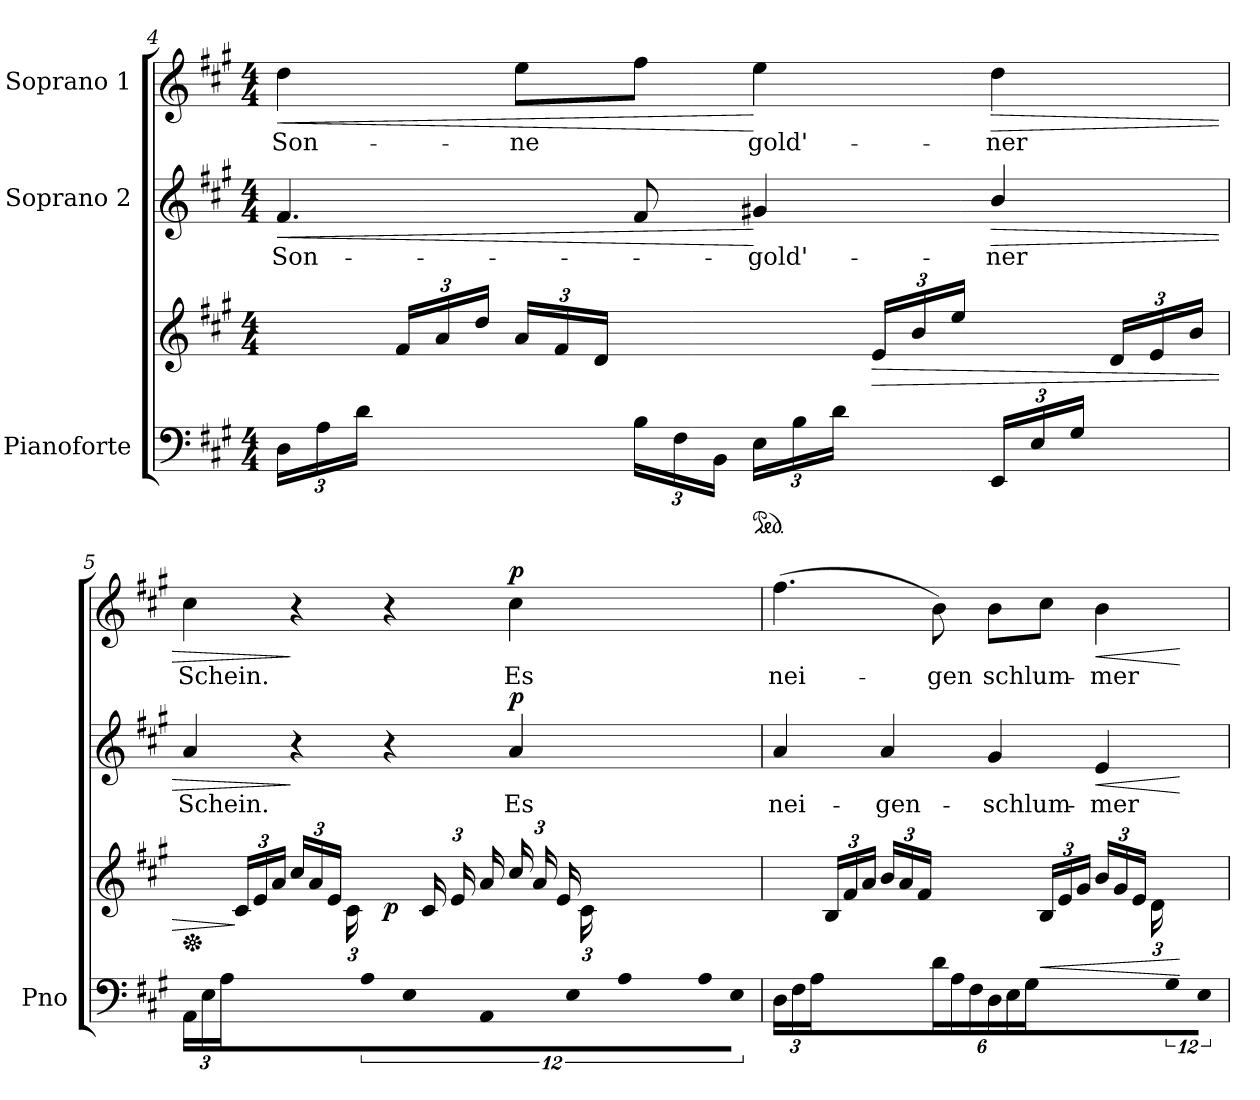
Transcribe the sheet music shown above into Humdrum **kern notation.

**kern	**kern	**dynam	**kern	**text	**dynam	**kern	**text	**dynam
*part3	*part3	*part3	*part2	*part2	*part2	*part1	*part1	*part1
*staff4	*staff3	*staff3/4	*staff2	*staff2	*staff2	*staff1	*staff1	*staff1
*I"Pianoforte	*	*	*I"Soprano 2	*	*	*I"Soprano 1	*	*
*I'Pno	*	*	*	*	*	*	*	*
!!LO:PB:g=z
*clefF4	*clefG2	*	*clefG2	*	*	*clefG2	*	*
*k[f#c#g#]	*k[f#c#g#]	*	*k[f#c#g#]	*	*	*k[f#c#g#]	*	*
*M4/4	*M4/4	*	*M4/4	*	*	*M4/4	*	*
=4	=4	=4	=4	=4	=4	=4	=4	=4
*^	*	*	*	*	*	*	*	*
!	!	!	!	!	!LO:LY:b	!LO:HP:b	!	!LO:LY:b	!LO:HP:b
24D\LL	1ryy	8ryy	.	4.f#/	Son-	<	4dd\	Son-	<
24A\	.	.	.	.	.	.	.	.	.
24d\JJ	.	.	.	.	.	.	.	.	.
4ryy	.	24f#/LL	.	.	.	.	.	.	.
.	.	24a/	.	.	.	.	.	.	.
.	.	24dd/JJ	.	.	.	.	.	.	.
!	!	!	!	!	!	!	!	!LO:LY:b	!
.	.	24a/LL	.	.	.	.	8ee\L	-ne	.
.	.	24f#/	.	.	.	.	.	.	.
.	.	24d/JJ	.	.	.	.	.	.	.
24B\LL	.	4ryy	.	8f#/	.	.	8ff#\J	.	.
24F#\	.	.	.	.	.	.	.	.	.
24BB\JJ	.	.	.	.	.	.	.	.	.
*ped	*	*	*	*	*	*	*	*	*
!	!	!	!	!	!LO:LY:b	!	!	!LO:LY:b	!
24E\LL	.	.	.	4g#X/	gold'-	[	4ee\	gold'-	[
24B\	.	.	.	.	.	.	.	.	.
24d\JJ	.	.	.	.	.	.	.	.	.
!	!	!	!LO:HP:b	!	!	!	!	!	!
8ryy	.	24e/LL	>	.	.	.	.	.	.
.	.	24b/	.	.	.	.	.	.	.
.	.	24ee/JJ	.	.	.	.	.	.	.
!	!	!	!	!	!LO:LY:b	!LO:HP:b	!	!LO:LY:b	!LO:HP:b
24EE/LL	.	8ryy	.	4b/	-ner	>	4dd\	-ner	>
24E/	.	.	.	.	.	.	.	.	.
24G#/JJ	.	.	.	.	.	.	.	.	.
8ryy	.	24d/LL	.	.	.	.	.	.	.
.	.	24e/	.	.	.	.	.	.	.
.	.	24b/JJ	.	.	.	.	.	.	.
!!LO:LB:g=z
=5	=5	=5	=5	=5	=5	=5	=5	=5	=5
*	*	*Xped	*	*	*	*	*	*	*
!	!	!	!	!	!LO:LY:b	!	!	!LO:LY:b	!
24AA\LL	1ryy	8ryy	.	4a/	Schein.	.	4cc#\	Schein.	.
24E\	.	.	.	.	.	.	.	.	.
24A\JJ	.	.	.	.	.	.	.	.	.
24%7ryy	.	24c#/LL	]	.	.	.	.	.	.
.	.	24e/	.	.	.	.	.	.	.
.	.	24a/JJ	.	.	.	.	.	.	.
.	.	24cc#/LL	.	4r	.	]	4r	.	]
.	.	24a/	.	.	.	.	.	.	.
.	.	24e/JJ	.	.	.	.	.	.	.
*	*	*Xbrackettup	*	*	*	*	*	*	*
.	.	24c#\LL	.	.	.	.	.	.	.
24A/	.	12ryy	.	.	.	.	.	.	.
24E/JJ	.	.	.	.	.	.	.	.	.
!	!	!	!LO:DY:b	!	!	!	!	!	!
24AA\LL	.	8ryy	p	4r	.	.	4r	.	.
24E\	.	.	.	.	.	.	.	.	.
24A\JJ	.	.	.	.	.	.	.	.	.
*	*	*brackettup	*	*	*	*	*	*	*
24%7ryy	.	24c#/LL	.	.	.	.	.	.	.
.	.	24e/	.	.	.	.	.	.	.
.	.	24a/JJ	.	.	.	.	.	.	.
!	!	!	!	!	!LO:LY:b	!LO:DY:a	!	!LO:LY:b	!LO:DY:a
.	.	24cc#/LL	.	4a/	Es	p	4cc#\	Es	p
.	.	24a/	.	.	.	.	.	.	.
.	.	24e/JJ	.	.	.	.	.	.	.
*	*	*Xbrackettup	*	*	*	*	*	*	*
.	.	24c#\LL	.	.	.	.	.	.	.
24A/	.	12ryy	.	.	.	.	.	.	.
24E/JJ	.	.	.	.	.	.	.	.	.
!!LO:LB:g=z
=6	=6	=6	=6	=6	=6	=6	=6	=6	=6
!	!	!	!	!	!LO:LY:b	!	!	!LO:LY:b	!
24D\LL	1ryy	8ryy	.	4a/	nei-	.	(4.ff#\	nei-	.
24F#\	.	.	.	.	.	.	.	.	.
24A\JJ	.	.	.	.	.	.	.	.	.
*	*	*brackettup	*	*	*	*	*	*	*
4ryy	.	24B/LL	.	.	.	.	.	.	.
.	.	24f#/	.	.	.	.	.	.	.
.	.	24a/JJ	.	.	.	.	.	.	.
!	!	!	!	!	!LO:LY:b	!	!	!	!
.	.	24b/LL	.	4a/	-gen-	.	.	.	.
.	.	24a/	.	.	.	.	.	.	.
.	.	24f#/JJ	.	.	.	.	.	.	.
*Xbrackettup	*	*	*	*	*	*	*	*	*
!	!	!	!	!	!	!	!	!LO:LY:b	!
24d\LL	.	4ryy	.	.	.	.	8b\)	-gen	.
24A\	.	.	.	.	.	.	.	.	.
24F#\JJ	.	.	.	.	.	.	.	.	.
*brackettup	*	*	*	*	*	*	*	*	*
!	!	!	!	!	!LO:LY:b	!	!	!LO:LY:b	!
24D\LL	.	.	.	4g#/	-schlum-	.	8b\L	schlum-	.
24E\	.	.	.	.	.	.	.	.	.
24G#\JJ	.	.	.	.	.	.	.	.	.
!	!	!	!LO:HP:b	!	!	!	!	!	!
24%7ryy	.	24B/LL	<	.	.	.	8cc#\J	.	.
.	.	24e/	.	.	.	.	.	.	.
.	.	24g#/JJ	.	.	.	.	.	.	.
!	!	!	!	!	!LO:LY:b	!LO:HP:b	!	!LO:LY:b	!LO:HP:b
.	.	24b/LL	.	4e/	-mer-	<	4b\	-mer-	<
.	.	24g#/	.	.	.	.	.	.	.
.	.	24e/JJ	.	.	.	.	.	.	.
*	*	*Xbrackettup	*	*	*	*	*	*	*
.	.	24d\LL	.	.	.	.	.	.	.
24G#/	.	12ryy	.	.	.	.	.	.	.
24E/JJ	.	.	.	.	.	.	.	.	.
*v	*v	*	*	*	*	*	*	*	*
.	.	[	.	.	[	.	.	[
=	=	=	=	=	=	=	=	=
*-	*-	*-	*-	*-	*-	*-	*-	*-
